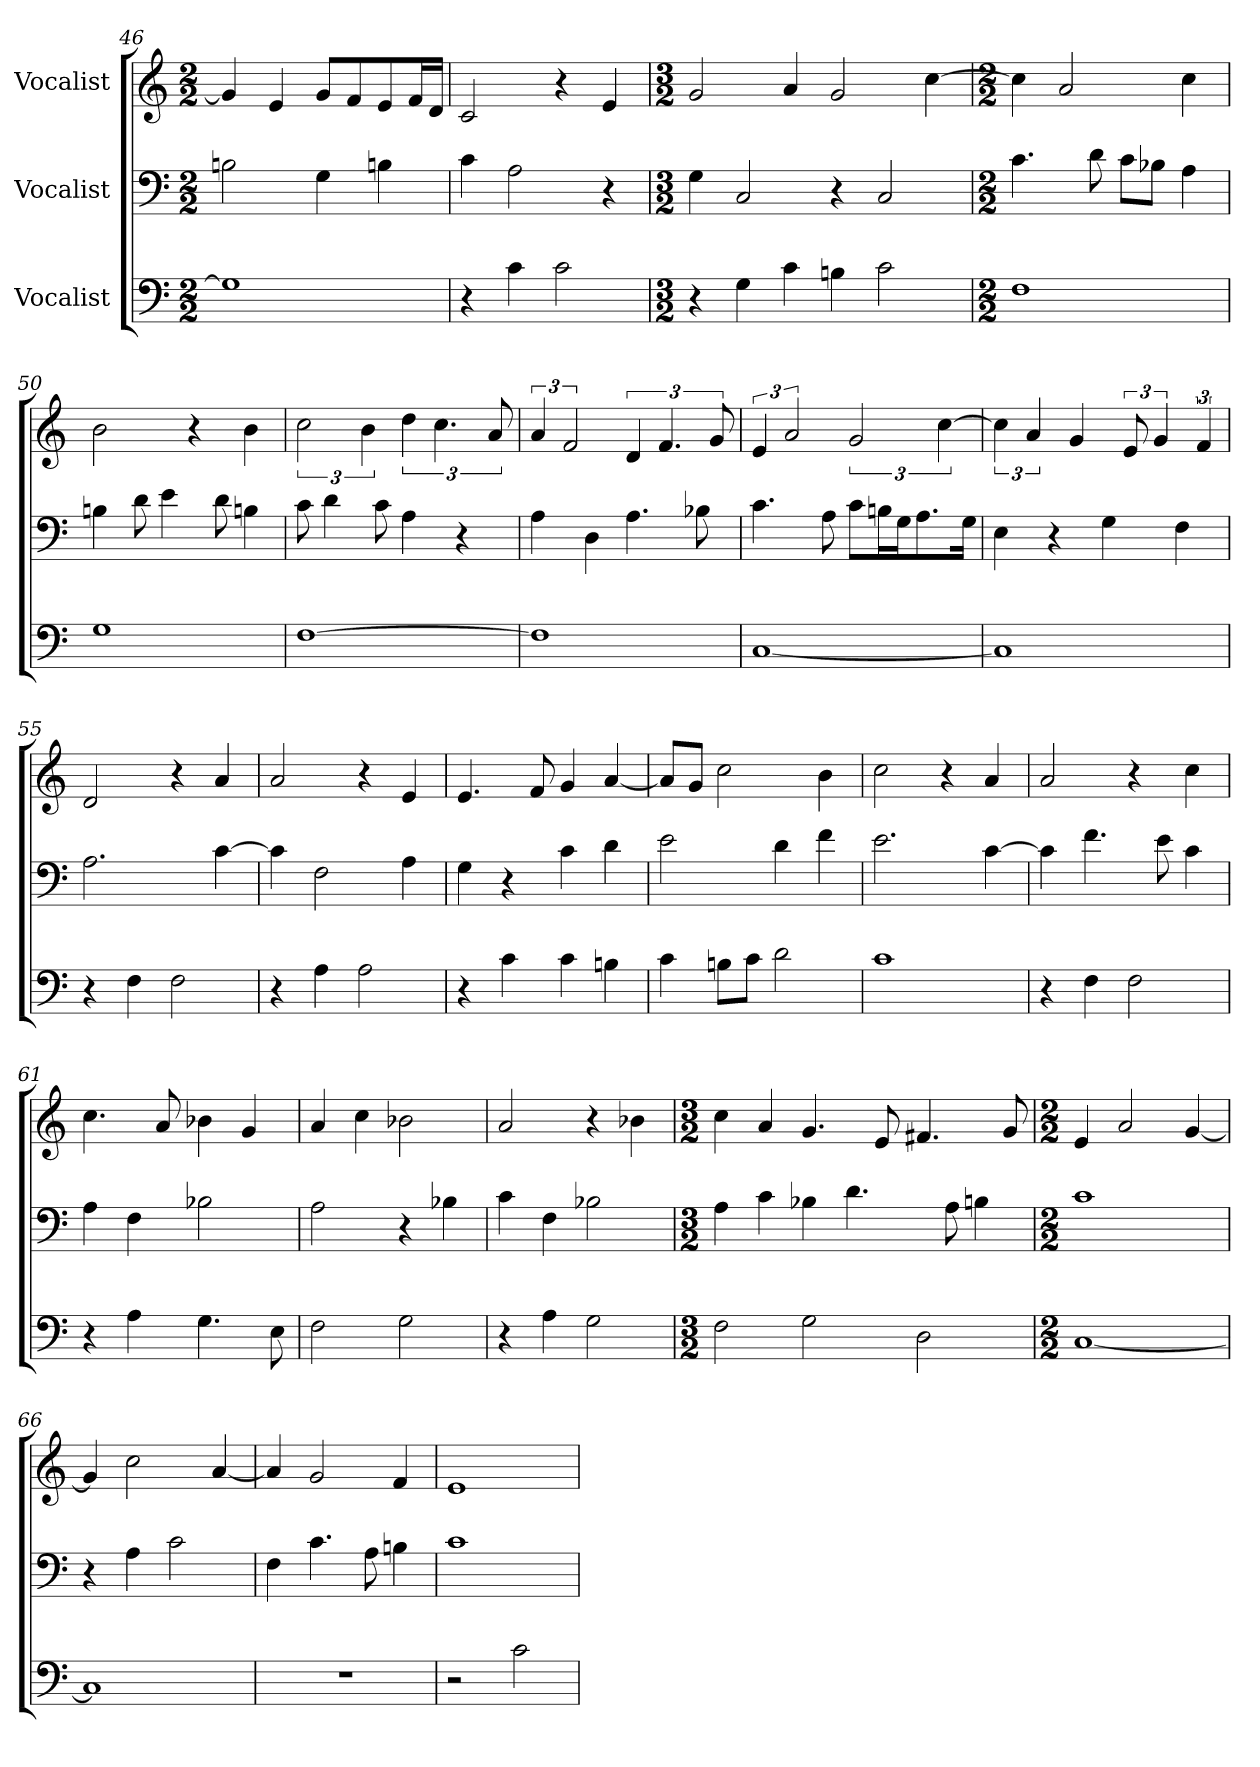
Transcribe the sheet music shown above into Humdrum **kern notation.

**kern	**kern	**kern
*part3	*part2	*part1
*staff3	*staff2	*staff1
*I"Vocalist	*I"Vocalist	*I"Vocalist
*M2/2	*M2/2	*M2/2
=46	=46	=46
1G]	2Bn	4g]
.	.	4e
.	4G	8gL
.	.	8f
.	4Bn	8e
.	.	16fL
.	.	16dJJ
=47	=47	=47
4r	4c	2c
4c	2A	.
2c	.	4r
.	4r	4e
=48	=48	=48
*M3/2	*M3/2	*M3/2
4r	4G	2g
4G	2C	.
4c	.	4a
4Bn	4r	2g
2c	2C	.
.	.	[4cc
=49	=49	=49
*M2/2	*M2/2	*M2/2
1F	4.c	4cc]
.	.	2a
.	8d	.
.	8cL	.
.	8B-XJ	.
.	4A	4cc
=50	=50	=50
1G	4Bn	2b
.	8d	.
.	4e	.
.	.	4r
.	8d	.
.	4Bn	4b
=51	=51	=51
[1F	8c	3cc
.	4d	.
.	.	6b
.	8c	.
.	4A	6dd
.	.	6.cc
.	4r	.
.	.	12a
=52	=52	=52
1F]	4A	6a
.	.	3f
.	4D	.
.	4.A	6d
.	.	6.f
.	8B-X	.
.	.	12g
=53	=53	=53
[1C	4.c	6e
.	.	3a
.	8A	.
.	8cL	3g
.	16BnL	.
.	16GJ	.
.	8.A	.
.	.	[6cc
.	16GJk	.
=54	=54	=54
1C]	4E	6cc]
.	.	6a
.	4r	.
.	.	4g
.	4G	.
.	.	12e
.	.	6g
.	4F	.
.	.	6f
=55	=55	=55
4r	2.A	2d
4F	.	.
2F	.	4r
.	[4c	4a
=56	=56	=56
4r	4c]	2a
4A	2F	.
2A	.	4r
.	4A	4e
=57	=57	=57
4r	4G	4.e
4c	4r	.
.	.	8f
4c	4c	4g
4Bn	4d	[4a
=58	=58	=58
4c	2e	8aL]
.	.	8gJ
8BnL	.	2cc
8cJ	.	.
2d	4d	.
.	4f	4b
=59	=59	=59
1c	2.e	2cc
.	.	4r
.	[4c	4a
=60	=60	=60
4r	4c]	2a
4F	4.f	.
2F	.	4r
.	8e	.
.	4c	4cc
=61	=61	=61
4r	4A	4.cc
4A	4F	.
.	.	8a
4.G	2B-X	4b-X
.	.	4g
8E	.	.
=62	=62	=62
2F	2A	4a
.	.	4cc
2G	4r	2b-X
.	4B-X	.
=63	=63	=63
4r	4c	2a
4A	4F	.
2G	2B-X	4r
.	.	4b-X
=64	=64	=64
*M3/2	*M3/2	*M3/2
2F	4A	4cc
.	4c	4a
2G	4B-X	4.g
.	4.d	.
.	.	8e
2D	.	4.f#X
.	8A	.
.	4Bn	.
.	.	8g
=65	=65	=65
*M2/2	*M2/2	*M2/2
[1C	1c	4e
.	.	2a
.	.	[4g
=66	=66	=66
1C]	4r	4g]
.	4A	2cc
.	2c	.
.	.	[4a
=67	=67	=67
1r	4F	4a]
.	4.c	2g
.	8A	.
.	4Bn	4f
=68	=68	=68
2r	1c	1e
2c	.	.
=	=	=
*-	*-	*-
